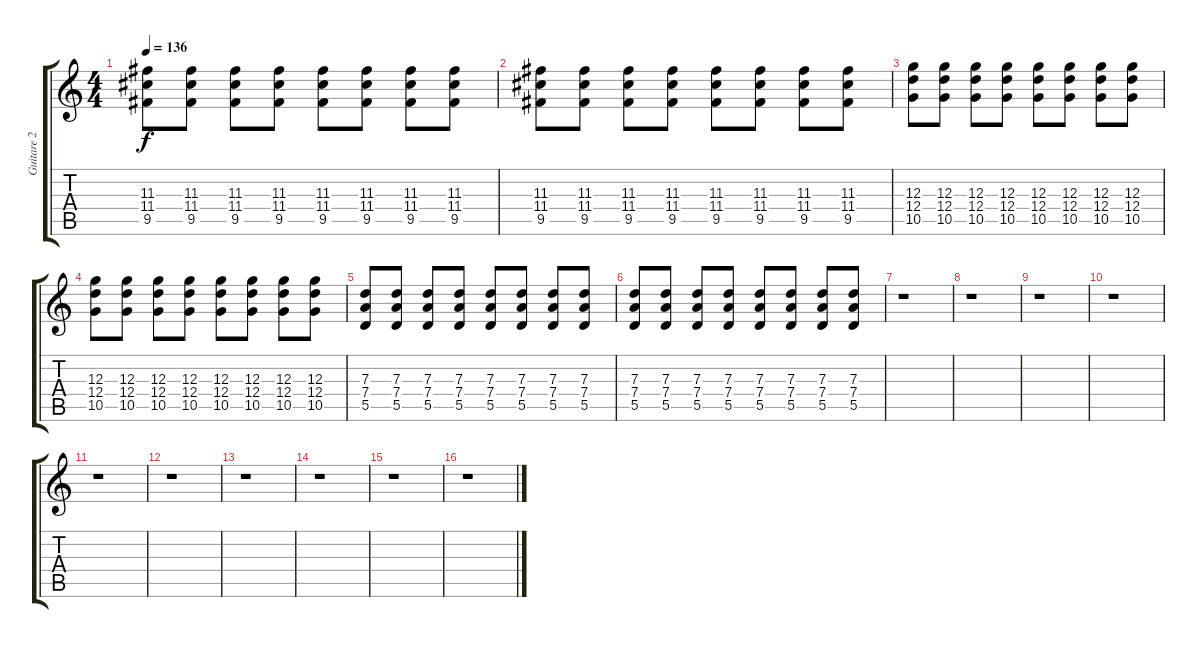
\track ("Guitare 2" "Guitare 2") {instrument overdrivenguitar}
\staff {score tabs}
\tuning (E4 B3 G3 D3 A2 E2) {hide}
\ts (4 4)
\tempo 136
\clef g2
\ks c
(11.3 11.4 9.5).8{dy f} (11.3 11.4 9.5).8 (11.3 11.4 9.5).8 (11.3 11.4 9.5).8 (11.3 11.4 9.5).8 (11.3 11.4 9.5).8 (11.3 11.4 9.5).8 (11.3 11.4 9.5).8 |
(11.3 11.4 9.5).8 (11.3 11.4 9.5).8 (11.3 11.4 9.5).8 (11.3 11.4 9.5).8 (11.3 11.4 9.5).8 (11.3 11.4 9.5).8 (11.3 11.4 9.5).8 (11.3 11.4 9.5).8 |
(12.3 12.4 10.5).8 (12.3 12.4 10.5).8 (12.3 12.4 10.5).8 (12.3 12.4 10.5).8 (12.3 12.4 10.5).8 (12.3 12.4 10.5).8 (12.3 12.4 10.5).8 (12.3 12.4 10.5).8 |
(12.3 12.4 10.5).8 (12.3 12.4 10.5).8 (12.3 12.4 10.5).8 (12.3 12.4 10.5).8 (12.3 12.4 10.5).8 (12.3 12.4 10.5).8 (12.3 12.4 10.5).8 (12.3 12.4 10.5).8 |
(7.3 7.4 5.5).8 (7.3 7.4 5.5).8 (7.3 7.4 5.5).8 (7.3 7.4 5.5).8 (7.3 7.4 5.5).8 (7.3 7.4 5.5).8 (7.3 7.4 5.5).8 (7.3 7.4 5.5).8 |
(7.3 7.4 5.5).8 (7.3 7.4 5.5).8 (7.3 7.4 5.5).8 (7.3 7.4 5.5).8 (7.3 7.4 5.5).8 (7.3 7.4 5.5).8 (7.3 7.4 5.5).8 (7.3 7.4 5.5).8 |
r.1 |
r.1 |
r.1 |
r.1 |
r.1 |
r.1 |
r.1 |
r.1 |
r.1 |
r.1
